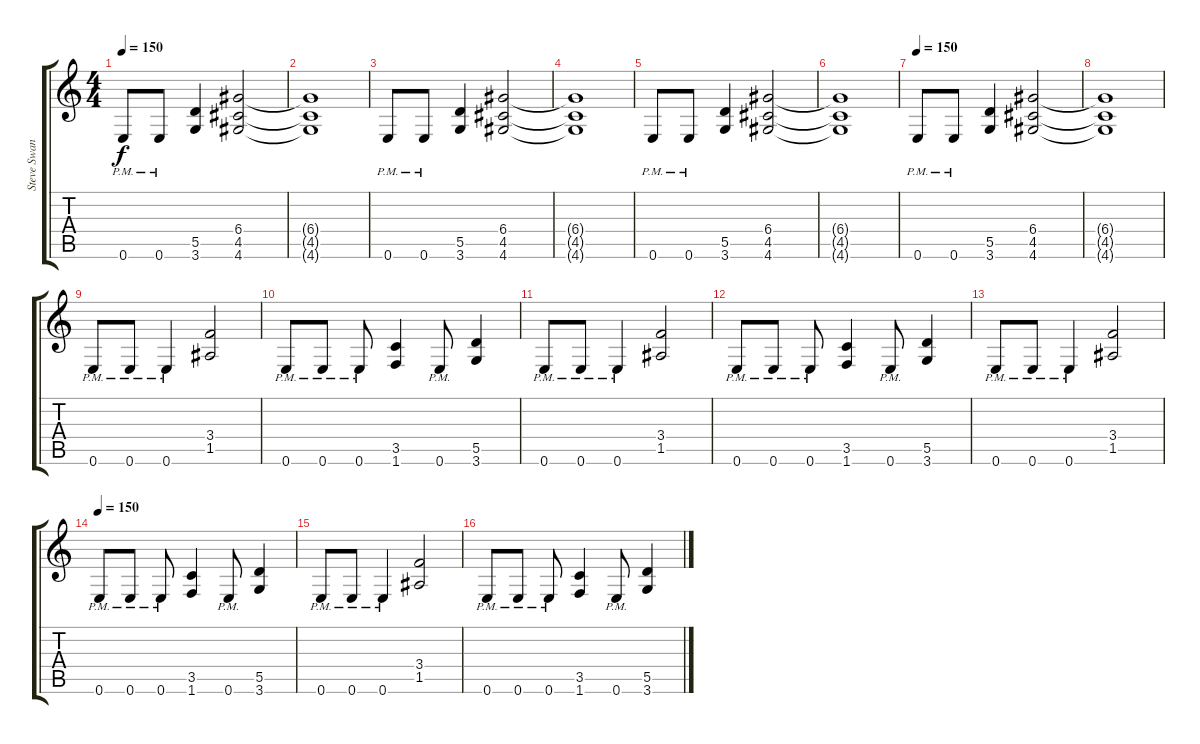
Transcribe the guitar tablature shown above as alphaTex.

\track ("Steve Swanson" "Steve Swan") {instrument distortionguitar}
\staff {score tabs}
\tuning (E4 B3 G3 D3 A2 E2) {hide}
\ts (4 4)
\tempo 150
\clef g2
\ks c
0.6{pm}.8{dy f} 0.6{pm}.8 (5.5 3.6).4 (6.4 4.5 4.6).2 |
(6.4{t} 4.5{t} 4.6{t}).1 |
0.6{pm}.8 0.6{pm}.8 (5.5 3.6).4 (6.4 4.5 4.6).2 |
(6.4{t} 4.5{t} 4.6{t}).1 |
0.6{pm}.8 0.6{pm}.8 (5.5 3.6).4 (6.4 4.5 4.6).2 |
(6.4{t} 4.5{t} 4.6{t}).1 |
\tempo 150
0.6{pm}.8 0.6{pm}.8 (5.5 3.6).4 (6.4 4.5 4.6).2 |
(6.4{t} 4.5{t} 4.6{t}).1 |
0.6{pm}.8 0.6{pm}.8 0.6{pm}.4 (3.4 1.5).2 |
0.6{pm}.8 0.6{pm}.8 0.6{pm}.8 (3.5 1.6).4 0.6{pm}.8 (5.5 3.6).4 |
0.6{pm}.8 0.6{pm}.8 0.6{pm}.4 (3.4 1.5).2 |
0.6{pm}.8 0.6{pm}.8 0.6{pm}.8 (3.5 1.6).4 0.6{pm}.8 (5.5 3.6).4 |
0.6{pm}.8 0.6{pm}.8 0.6{pm}.4 (3.4 1.5).2 |
\tempo 150
0.6{pm}.8 0.6{pm}.8 0.6{pm}.8 (3.5 1.6).4 0.6{pm}.8 (5.5 3.6).4 |
0.6{pm}.8 0.6{pm}.8 0.6{pm}.4 (3.4 1.5).2 |
0.6{pm}.8 0.6{pm}.8 0.6{pm}.8 (3.5 1.6).4 0.6{pm}.8 (5.5 3.6).4
